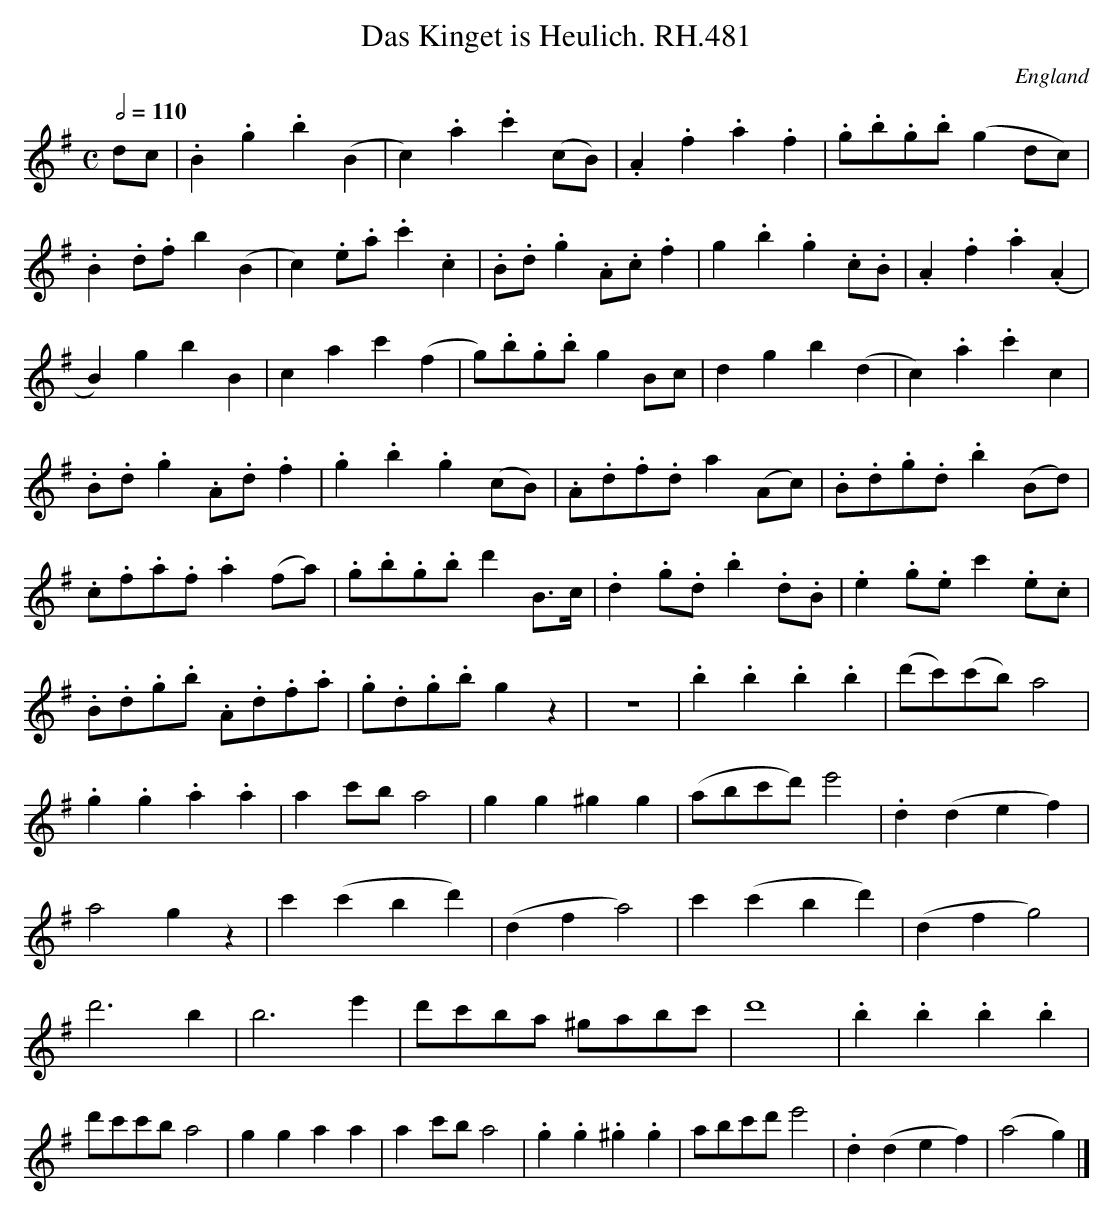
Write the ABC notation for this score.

X:1
T:Das Kinget is Heulich. RH.481
O:England
M:C
L:1/8
Q:2/4=110
K:G major
dc|.B2.g2.b2(B2|c2).a2.c'2(cB)|\
.A2.f2.a2.f2|.g.b.g.b(g2dc)|\
.B2.d.fb2(B2|c2).e.a.c'2.c2|\
.B.d.g2.A.c.f2|g2.b2.g2.c.B|\
.A2.f2.a2(.A2|B2)g2b2B2|\
c2a2c'2(f2|g).b.g.bg2Bc|\
d2g2b2(d2|c2).a2.c'2c2|\
.B.d.g2.A.d.f2|.g2.b2.g2(cB)|\
.A.d.f.da2(Ac)|.B.d.g.d.b2(Bd)|\
.c.f.a.f.a2(fa)|.g.b.g.bd'2B>c|\
.d2.g.d.b2.d.B|.e2.g.ec'2.e.c|\
.B.d.g.b .A.d.f.a|.g.d.g.bg2z2|\
z8|.b2.b2.b2.b2|(d'c')(c'b)a4|\
.g2.g2.a2.a2|a2c'ba4|\
g2g2^g2g2|(abc'd') e'4|\
.d2(d2e2f2)|a4g2z2|\
c'2(c'2b2d'2)|(d2f2a4)|\
c'2(c'2b2d'2)|(d2f2g4)|\
d'6b2|b6e'2|\
d'c'ba ^gabc'|d'8|\
.b2.b2.b2.b2|d'c'c'ba4|\
g2g2a2a2|a2c'ba4|\
.g2.g2.^g2.g2|abc'd'e'4|\
.d2(d2e2f2)|(a4g2)|]
